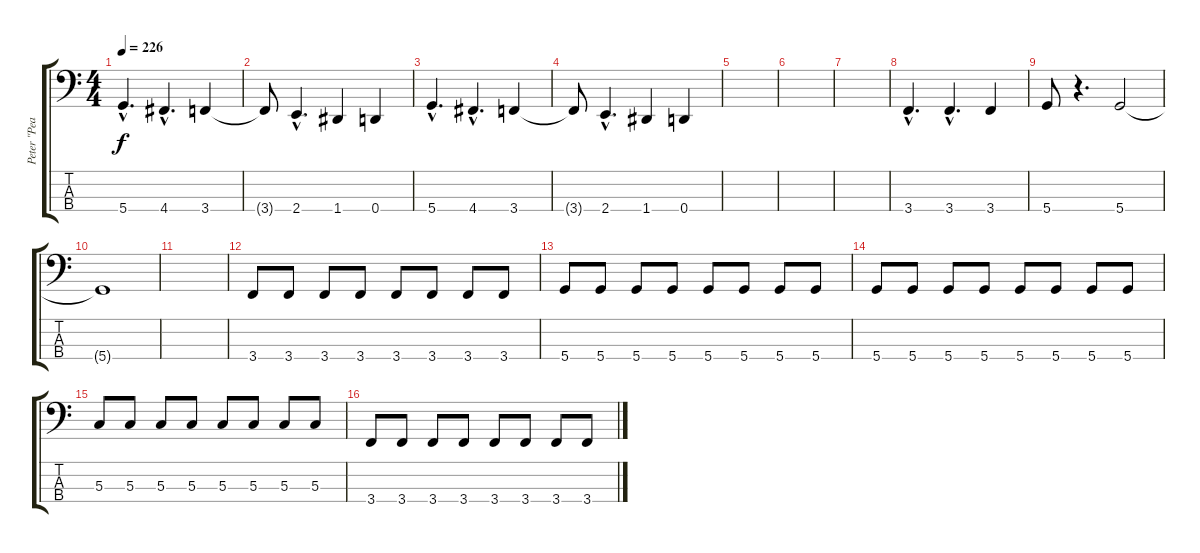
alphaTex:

\track ("Peter \"Peavy\" Wagner" "Peter \"Pea") {instrument electricbassfinger}
\staff {score tabs}
\tuning (F2 C2 G1 D1) {hide}
\ts (4 4)
\tempo 226
\clef f4
\ks c
5.4{hac}.4{d dy f instrument electricbassfinger} 4.4{hac}.4{d} 3.4.4 |
3.4{t}.8 2.4{hac}.4{d} 1.4.4 0.4.4 |
5.4{hac}.4{d} 4.4{hac}.4{d} 3.4.4 |
3.4{t}.8 2.4{hac}.4{d} 1.4.4 0.4.4 |
|
|
|
3.4{hac}.4{d} 3.4{hac}.4{d} 3.4.4 |
5.4.8 r.4{d} 5.4.2 |
5.4{t}.1 |
|
3.4.8 3.4.8 3.4.8 3.4.8 3.4.8 3.4.8 3.4.8 3.4.8 |
5.4.8 5.4.8 5.4.8 5.4.8 5.4.8 5.4.8 5.4.8 5.4.8 |
5.4.8 5.4.8 5.4.8 5.4.8 5.4.8 5.4.8 5.4.8 5.4.8 |
5.3.8 5.3.8 5.3.8 5.3.8 5.3.8 5.3.8 5.3.8 5.3.8 |
3.4.8 3.4.8 3.4.8 3.4.8 3.4.8 3.4.8 3.4.8 3.4.8
